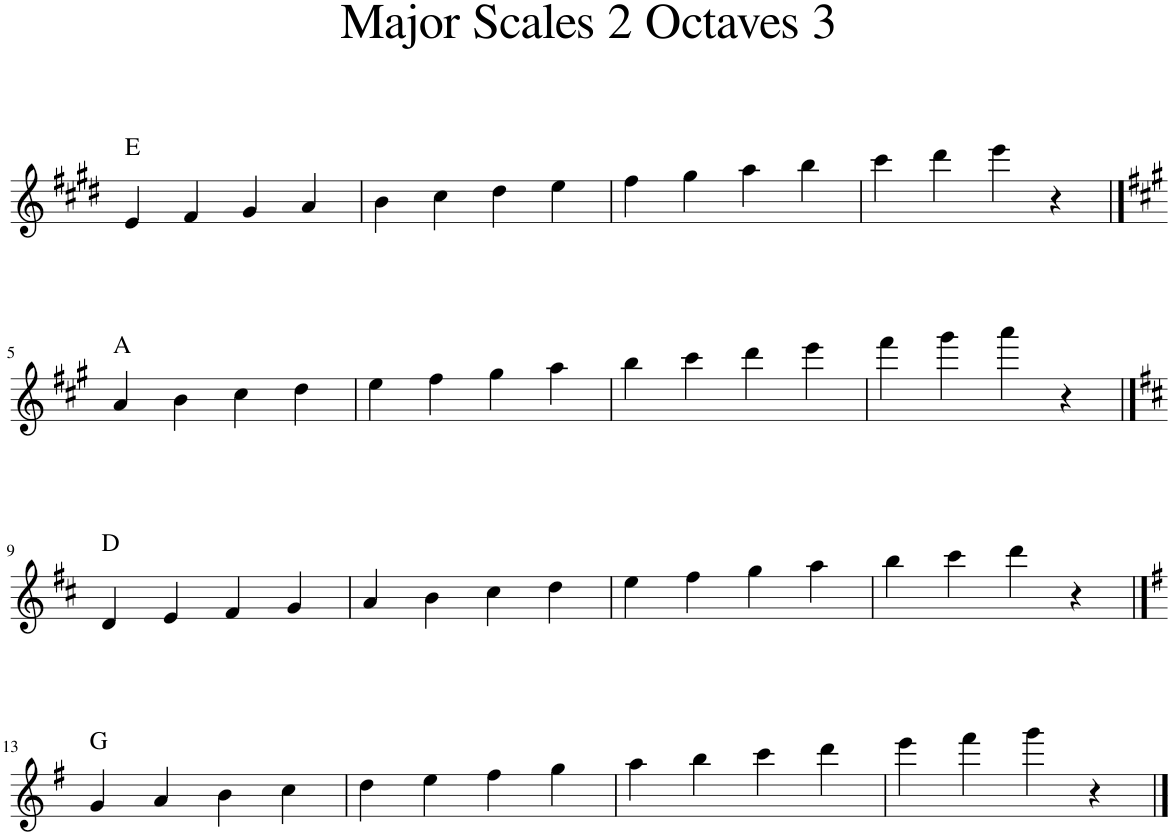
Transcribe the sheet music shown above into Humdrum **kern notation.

**kern	**harte
*part1	*part1
*staff1	*
*I"Piano	*
*I'Pno.	*
*clefG2	*
*k[f#c#g#d#]	*
=1	=1
4e/	E:maj
4f#/	.
4g#/	.
4a/	.
=2	=2
4b\	.
4cc#\	.
4dd#\	.
4ee\	.
=3	=3
4ff#\	.
4gg#\	.
4aa\	.
4bb\	.
=4	=4
4ccc#\	.
4ddd#\	.
4eee\	.
4r	.
!!LO:LB:g=z
==5	==5
*k[f#c#g#]	*
4a/	A:maj
4b\	.
4cc#\	.
4dd\	.
=6	=6
4ee\	.
4ff#\	.
4gg#\	.
4aa\	.
=7	=7
4bb\	.
4ccc#\	.
4ddd\	.
4eee\	.
=8	=8
4fff#\	.
4ggg#\	.
4aaa\	.
4r	.
!!LO:LB:g=z
==9	==9
*k[f#c#]	*
4d/	D:maj
4e/	.
4f#/	.
4g/	.
=10	=10
4a/	.
4b\	.
4cc#\	.
4dd\	.
=11	=11
4ee\	.
4ff#\	.
4gg\	.
4aa\	.
=12	=12
4bb\	.
4ccc#\	.
4ddd\	.
4r	.
!!LO:LB:g=z
==13	==13
*k[f#]	*
4g/	G:maj
4a/	.
4b\	.
4cc\	.
=14	=14
4dd\	.
4ee\	.
4ff#\	.
4gg\	.
=15	=15
4aa\	.
4bb\	.
4ccc\	.
4ddd\	.
=16	=16
4eee\	.
4fff#\	.
4ggg\	.
4r	.
==	==
*-	*-
